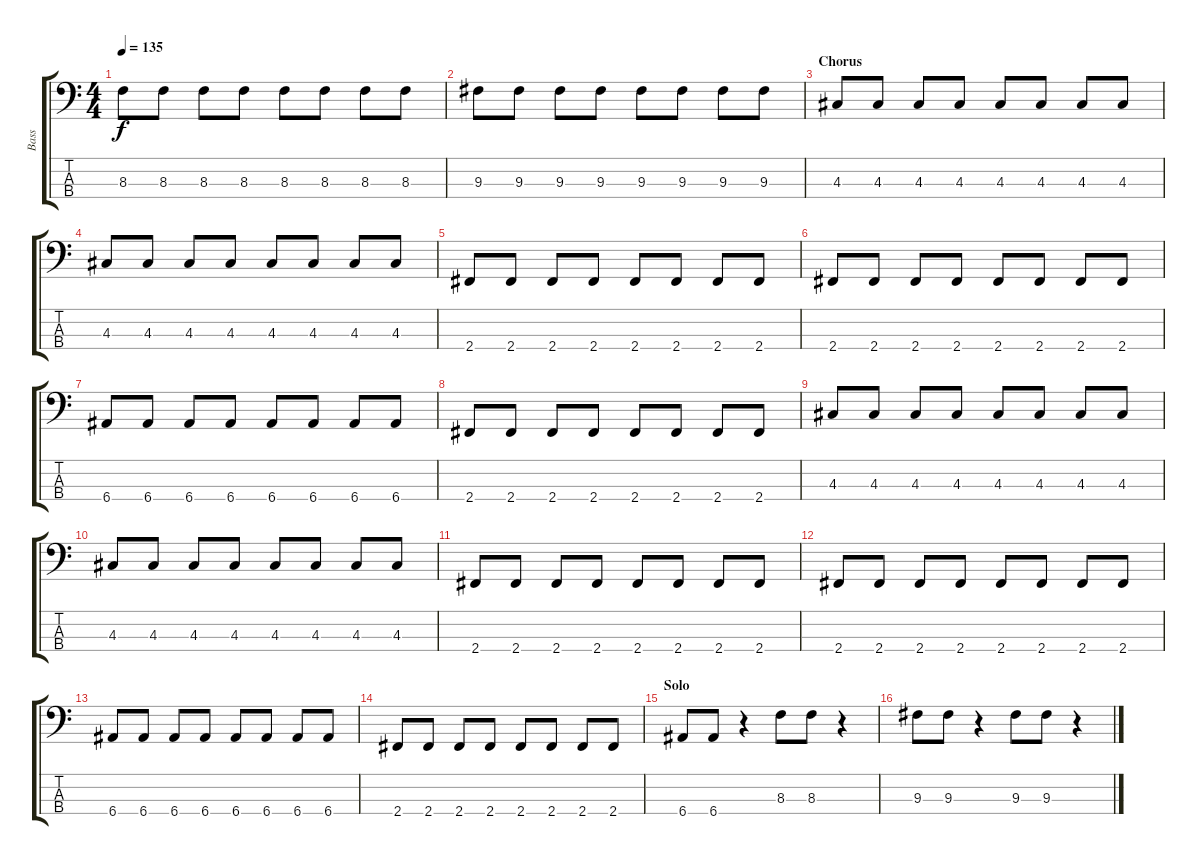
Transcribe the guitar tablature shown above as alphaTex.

\track ("Bass" "Bass") {instrument electricbassfinger}
\staff {score tabs}
\tuning (G2 D2 A1 E1) {hide}
\ts (4 4)
\tempo 135
\clef f4
\ks c
8.3.8{dy f} 8.3.8 8.3.8 8.3.8 8.3.8 8.3.8 8.3.8 8.3.8 |
9.3.8 9.3.8 9.3.8 9.3.8 9.3.8 9.3.8 9.3.8 9.3.8 |
\section ("" "Chorus")
4.3.8 4.3.8 4.3.8 4.3.8 4.3.8 4.3.8 4.3.8 4.3.8 |
4.3.8 4.3.8 4.3.8 4.3.8 4.3.8 4.3.8 4.3.8 4.3.8 |
2.4.8 2.4.8 2.4.8 2.4.8 2.4.8 2.4.8 2.4.8 2.4.8 |
2.4.8 2.4.8 2.4.8 2.4.8 2.4.8 2.4.8 2.4.8 2.4.8 |
6.4.8 6.4.8 6.4.8 6.4.8 6.4.8 6.4.8 6.4.8 6.4.8 |
2.4.8 2.4.8 2.4.8 2.4.8 2.4.8 2.4.8 2.4.8 2.4.8 |
4.3.8 4.3.8 4.3.8 4.3.8 4.3.8 4.3.8 4.3.8 4.3.8 |
4.3.8 4.3.8 4.3.8 4.3.8 4.3.8 4.3.8 4.3.8 4.3.8 |
2.4.8 2.4.8 2.4.8 2.4.8 2.4.8 2.4.8 2.4.8 2.4.8 |
2.4.8 2.4.8 2.4.8 2.4.8 2.4.8 2.4.8 2.4.8 2.4.8 |
6.4.8 6.4.8 6.4.8 6.4.8 6.4.8 6.4.8 6.4.8 6.4.8 |
2.4.8 2.4.8 2.4.8 2.4.8 2.4.8 2.4.8 2.4.8 2.4.8 |
\section ("" "Solo")
6.4.8 6.4.8 r.4 8.3.8 8.3.8 r.4 |
9.3.8 9.3.8 r.4 9.3.8 9.3.8 r.4
